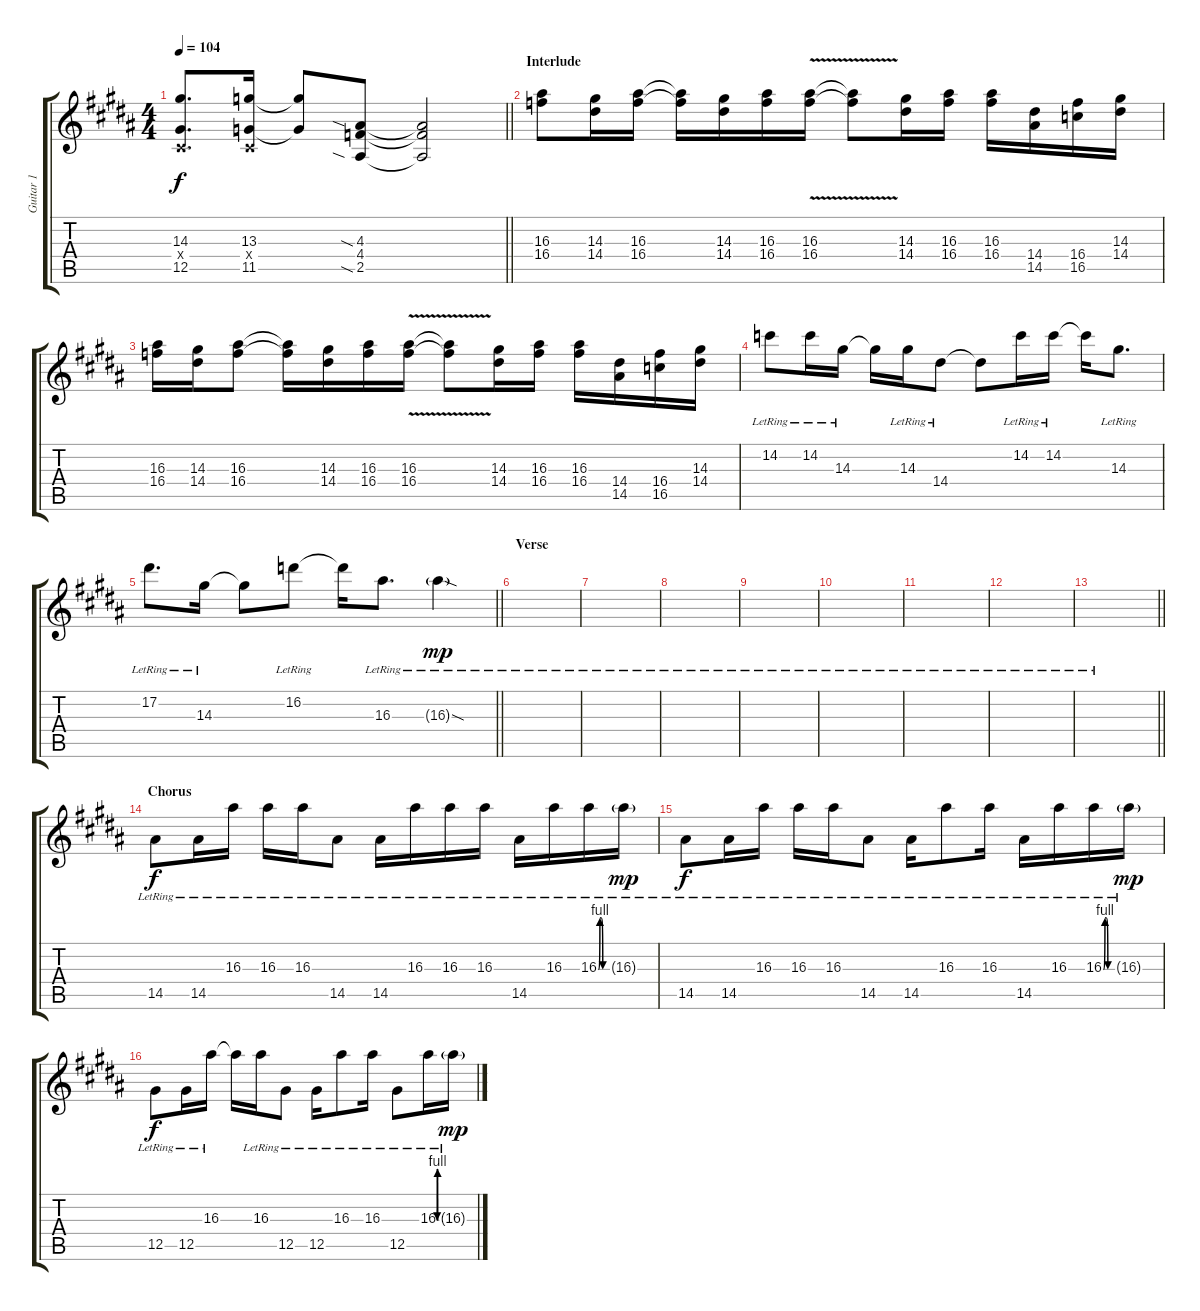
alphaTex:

\track ("Guitar 1" "Guitar 1") {instrument distortionguitar}
\staff {score tabs}
\tuning (Eb4 Bb3 Gb3 Db3 Ab2 Eb2) {hide}
\ts (4 4)
\tempo 104
\clef g2
\barLineRight lightlight
\ks b
(14.3 0.4{x} 12.5).8{d dy f} (13.3 0.4{x} 11.5).16 (13.3{t} 11.5{t}).8 (4.3{sia} 4.4 2.5{sia}).8 (4.3{t} 4.4{t} 2.5{t}).2 |
\section ("" "Interlude")
(16.3 16.4).8 (14.3 14.4).16 (16.3 16.4).16 (16.3{t} 16.4{t}).16 (14.3 14.4).16 (16.3 16.4).16 (16.3{v} 16.4{v}).16 (16.3{t} 16.4{t}).8 (14.3 14.4).16 (16.3 16.4).16 (16.3 16.4).16 (14.4 14.5).16 (16.4 16.5).16 (14.3 14.4).16 |
(16.3 16.4).16 (14.3 14.4).16 (16.3 16.4).8 (16.3{t} 16.4{t}).16 (14.3 14.4).16 (16.3 16.4).16 (16.3{v} 16.4{v}).16 (16.3{t} 16.4{t}).8 (14.3 14.4).16 (16.3 16.4).16 (16.3 16.4).16 (14.4 14.5).16 (16.4 16.5).16 (14.3 14.4).16 |
14.2{lr}.8 14.2{lr}.16 14.3{lr}.16 14.3{t}.16 14.3{lr}.16 14.4{lr}.8 14.4{t}.8 14.2{lr}.16 14.2{lr}.16 14.2{t}.16 14.3{lr}.8{d} |
\barLineRight lightlight
17.2{lr}.8{d} 14.3{lr}.16 14.3{t}.8 16.2{lr}.8 16.2{t}.16 16.3{lr}.8{d} 16.3{sod g lr}.4{dy mp} |
\section ("" "Verse")
|
|
|
|
|
|
|
\barLineRight lightlight
|
\section ("" "Chorus")
14.5{lr}.8{dy f} 14.5{lr}.16 16.3{lr}.16 16.3{lr}.16 16.3{lr}.16 14.5{lr}.8 14.5{lr}.16 16.3{lr}.16 16.3{lr}.16 16.3{lr}.16 14.5{lr}.16 16.3{lr}.16 16.3{be (custom 0 0 10 4 20 4 30 0 60 0) lr}.16 16.3{g lr}.16{dy mp} |
14.5{lr}.8{dy f} 14.5{lr}.16 16.3{lr}.16 16.3{lr}.16 16.3{lr}.16 14.5{lr}.8 14.5{lr}.16 16.3{lr}.8 16.3{lr}.16 14.5{lr}.16 16.3{lr}.16 16.3{be (custom 0 0 10 4 20 4 30 0 60 0) lr}.16 16.3{g lr}.16{dy mp} |
12.5{lr}.8{dy f} 12.5{lr}.16 16.3{lr}.16 16.3{t}.16 16.3{lr}.16 12.5{lr}.8 12.5{lr}.16 16.3{lr}.8 16.3{lr}.16 12.5{lr}.8 16.3{be (custom 0 0 10 4 20 4 30 0 60 0) lr}.16 16.3{g lr}.16{dy mp}
